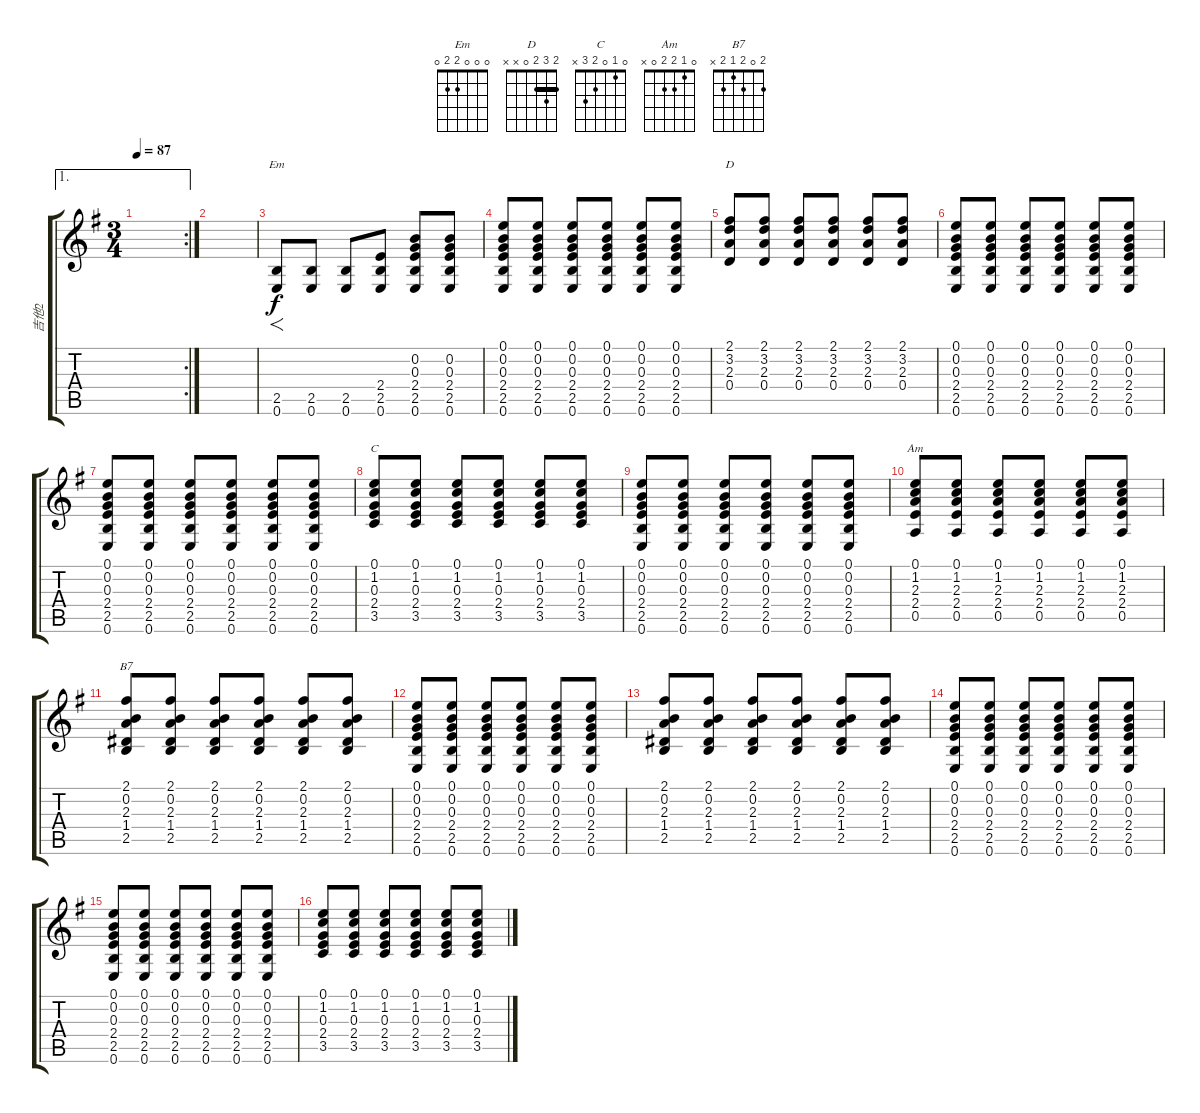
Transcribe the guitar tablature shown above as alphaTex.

\track ("吉他2" "吉他2") {instrument electricguitarjazz}
\staff {score tabs}
\tuning (E4 B3 G3 D3 A2 E2) {hide}
\chord ("Em" 0 0 0 2 2 0)
\chord ("D" 2 3 2 0 x x) {barre 2}
\chord ("C" 0 1 0 2 3 x)
\chord ("Am" 0 1 2 2 0 x)
\chord ("B7" 2 0 2 1 2 x)
\ae 1
\rc 2
\ts (3 4)
\tempo 87
\clef g2
\ks g
|
|
(2.5 0.6).8{f ch "Em"} (2.5 0.6).8 (2.5 0.6).8 (2.4 2.5 0.6).8 (0.2 0.3 2.4 2.5 0.6).8 (0.2 0.3 2.4 2.5 0.6).8 |
(0.1 0.2 0.3 2.4 2.5 0.6).8 (0.1 0.2 0.3 2.4 2.5 0.6).8 (0.1 0.2 0.3 2.4 2.5 0.6).8 (0.1 0.2 0.3 2.4 2.5 0.6).8 (0.1 0.2 0.3 2.4 2.5 0.6).8 (0.1 0.2 0.3 2.4 2.5 0.6).8 |
(2.1 3.2 2.3 0.4).8{ch "D"} (2.1 3.2 2.3 0.4).8 (2.1 3.2 2.3 0.4).8 (2.1 3.2 2.3 0.4).8 (2.1 3.2 2.3 0.4).8 (2.1 3.2 2.3 0.4).8 |
(0.1 0.2 0.3 2.4 2.5 0.6).8 (0.1 0.2 0.3 2.4 2.5 0.6).8 (0.1 0.2 0.3 2.4 2.5 0.6).8 (0.1 0.2 0.3 2.4 2.5 0.6).8 (0.1 0.2 0.3 2.4 2.5 0.6).8 (0.1 0.2 0.3 2.4 2.5 0.6).8 |
(0.1 0.2 0.3 2.4 2.5 0.6).8 (0.1 0.2 0.3 2.4 2.5 0.6).8 (0.1 0.2 0.3 2.4 2.5 0.6).8 (0.1 0.2 0.3 2.4 2.5 0.6).8 (0.1 0.2 0.3 2.4 2.5 0.6).8 (0.1 0.2 0.3 2.4 2.5 0.6).8 |
(0.1 1.2 0.3 2.4 3.5).8{ch "C"} (0.1 1.2 0.3 2.4 3.5).8 (0.1 1.2 0.3 2.4 3.5).8 (0.1 1.2 0.3 2.4 3.5).8 (0.1 1.2 0.3 2.4 3.5).8 (0.1 1.2 0.3 2.4 3.5).8 |
(0.1 0.2 0.3 2.4 2.5 0.6).8 (0.1 0.2 0.3 2.4 2.5 0.6).8{txt ""} (0.1 0.2 0.3 2.4 2.5 0.6).8 (0.1 0.2 0.3 2.4 2.5 0.6).8 (0.1 0.2 0.3 2.4 2.5 0.6).8 (0.1 0.2 0.3 2.4 2.5 0.6).8 |
(0.1 1.2 2.3 2.4 0.5).8{ch "Am"} (0.1 1.2 2.3 2.4 0.5).8 (0.1 1.2 2.3 2.4 0.5).8 (0.1 1.2 2.3 2.4 0.5).8 (0.1 1.2 2.3 2.4 0.5).8 (0.1 1.2 2.3 2.4 0.5).8 |
(2.1 0.2 2.3 1.4 2.5).8{ch "B7"} (2.1 0.2 2.3 1.4 2.5).8 (2.1 0.2 2.3 1.4 2.5).8 (2.1 0.2 2.3 1.4 2.5).8 (2.1 0.2 2.3 1.4 2.5).8 (2.1 0.2 2.3 1.4 2.5).8 |
(0.1 0.2 0.3 2.4 2.5 0.6).8 (0.1 0.2 0.3 2.4 2.5 0.6).8 (0.1 0.2 0.3 2.4 2.5 0.6).8 (0.1 0.2 0.3 2.4 2.5 0.6).8 (0.1 0.2 0.3 2.4 2.5 0.6).8 (0.1 0.2 0.3 2.4 2.5 0.6).8 |
(2.1 0.2 2.3 1.4 2.5).8 (2.1 0.2 2.3 1.4 2.5).8 (2.1 0.2 2.3 1.4 2.5).8 (2.1 0.2 2.3 1.4 2.5).8 (2.1 0.2 2.3 1.4 2.5).8 (2.1 0.2 2.3 1.4 2.5).8 |
(0.1 0.2 0.3 2.4 2.5 0.6).8 (0.1 0.2 0.3 2.4 2.5 0.6).8 (0.1 0.2 0.3 2.4 2.5 0.6).8 (0.1 0.2 0.3 2.4 2.5 0.6).8 (0.1 0.2 0.3 2.4 2.5 0.6).8 (0.1 0.2 0.3 2.4 2.5 0.6).8 |
(0.1 0.2 0.3 2.4 2.5 0.6).8 (0.1 0.2 0.3 2.4 2.5 0.6).8 (0.1 0.2 0.3 2.4 2.5 0.6).8 (0.1 0.2 0.3 2.4 2.5 0.6).8 (0.1 0.2 0.3 2.4 2.5 0.6).8 (0.1 0.2 0.3 2.4 2.5 0.6).8 |
(0.1 1.2 0.3 2.4 3.5).8 (0.1 1.2 0.3 2.4 3.5).8 (0.1 1.2 0.3 2.4 3.5).8 (0.1 1.2 0.3 2.4 3.5).8 (0.1 1.2 0.3 2.4 3.5).8 (0.1 1.2 0.3 2.4 3.5).8
